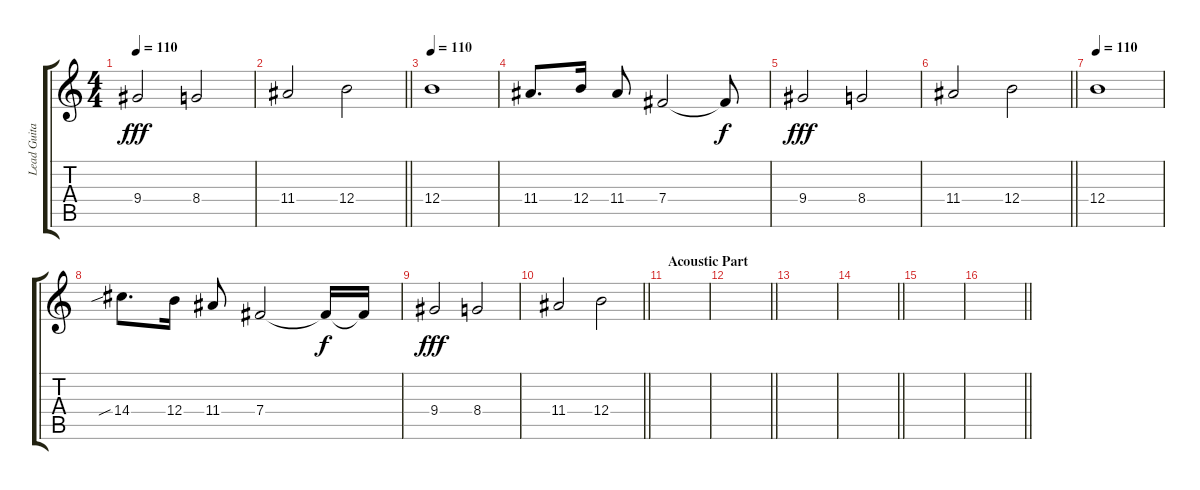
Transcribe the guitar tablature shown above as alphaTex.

\track ("Lead Guitar II" "Lead Guita") {instrument overdrivenguitar}
\staff {score tabs}
\tuning (Db4 Ab3 E3 B2 Gb2 B1) {hide}
\ts (4 4)
\tempo 110
\clef g2
\ks c
9.4.2{dy fff} 8.4.2 |
\barLineRight lightlight
11.4.2 12.4.2 |
\tempo 115
\tempo 110
12.4.1 |
11.4.8{d} 12.4.16 11.4.8 7.4.2 7.4{t}.8{dy f} |
9.4.2{dy fff} 8.4.2 |
\barLineRight lightlight
11.4.2 12.4.2 |
\tempo 115
\tempo 110
12.4.1 |
14.4{sib}.8{d} 12.4.16 11.4.8 7.4.2 7.4{t}.16{dy f} 7.4{t}.16 |
9.4.2{dy fff} 8.4.2 |
\barLineRight lightlight
11.4.2 12.4.2 |
\section ("" "Acoustic Part")
|
\barLineRight lightlight
|
|
\barLineRight lightlight
|
|
\barLineRight lightlight
